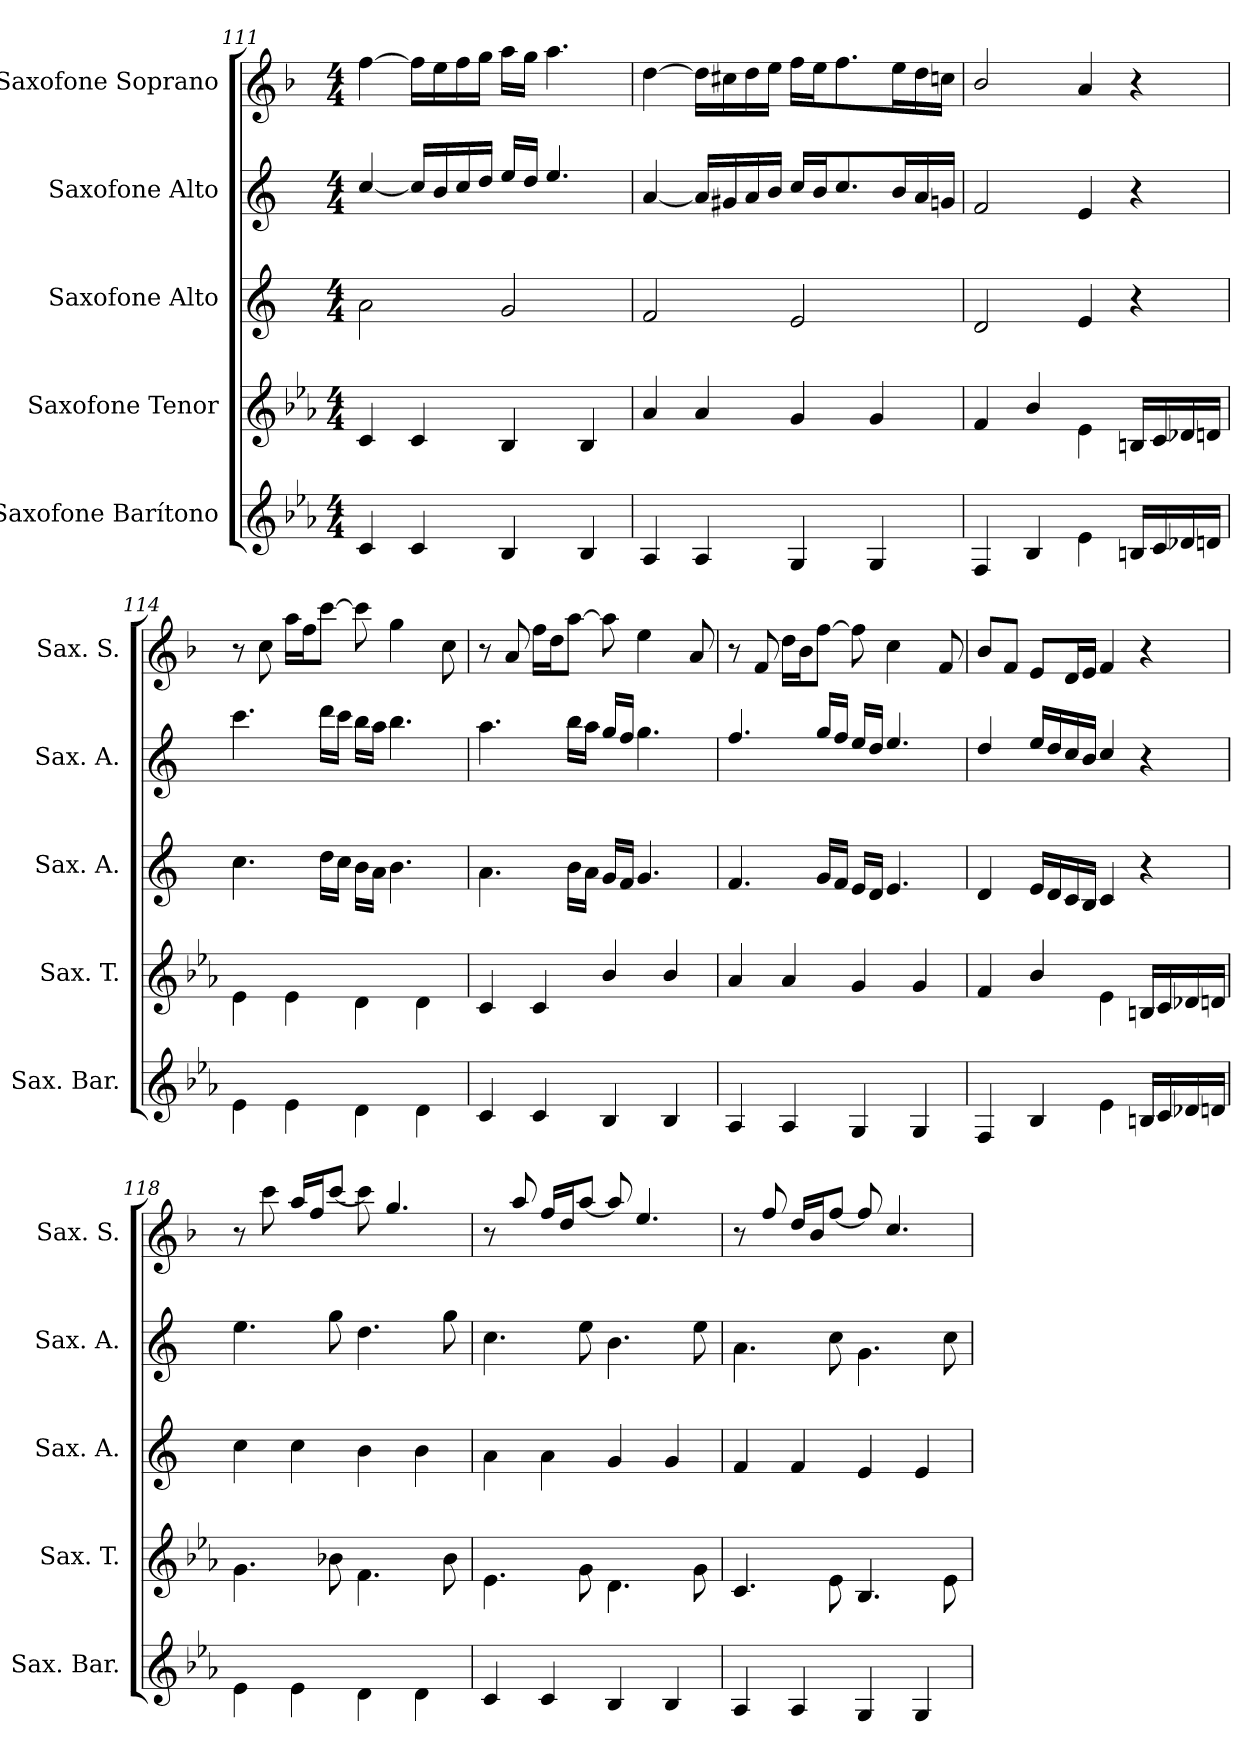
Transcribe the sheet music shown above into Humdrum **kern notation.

**kern	**kern	**kern	**kern	**kern
*part5	*part4	*part3	*part2	*part1
*staff5	*staff4	*staff3	*staff2	*staff1
*I"Saxofone Barítono	*I"Saxofone Tenor	*I"Saxofone Alto	*I"Saxofone Alto	*I"Saxofone Soprano
*I'Sax. Bar.	*I'Sax. T.	*I'Sax. A.	*I'Sax. A.	*I'Sax. S.
*clefG2	*clefG2	*clefG2	*clefG2	*clefG2
*ITrd12c21	*ITrd8c14	*ITrd5c9	*ITrd5c9	*ITrd1c2
*k[b-e-a-]	*k[b-e-a-]	*k[b-e-a-]	*k[b-e-a-]	*k[b-e-a-]
*M4/4	*M4/4	*M4/4	*M4/4	*M4/4
=111	=111	=111	=111	=111
4C/	4C/	2c\	[4e-/	[4ee-\
4C/	4C/	.	16e-/LL]	16ee-\LL]
.	.	.	16d/	16dd\
.	.	.	16e-/	16ee-\
.	.	.	16f/JJ	16ff\JJ
4BB-/	4BB-/	2B-/	16g/LL	16gg\LL
.	.	.	16f/JJ	16ff\JJ
.	.	.	4.g/	4.gg\
4BB-/	4BB-/	.	.	.
!!LO:LB:g=z
=112	=112	=112	=112	=112
4AA-/	4A-/	2A-/	[4c/	[4cc\
4AA-/	4A-/	.	16c/LL]	16cc\LL]
.	.	.	16Bn/	16bn\
.	.	.	16c/	16cc\
.	.	.	16d/JJ	16dd\JJ
4GG/	4G/	2G/	16e-/LL	16ee-\LL
.	.	.	16d/J	16dd\J
.	.	.	8.e-/	8.ee-\
4GG/	4G/	.	.	.
.	.	.	16d/L	16dd\L
.	.	.	16c/	16cc\
.	.	.	16B-X/JJ	16b-X\JJ
=113	=113	=113	=113	=113
4FF/	4F/	2F/	2A-/	2a-/
4BB-/	4B-/	.	.	.
4E-\	4E-\	4G/	4G/	4g/
16BBn/LL	16BBn/LL	4r	4r	4r
16C/	16C/	.	.	.
16D-X/	16D-X/	.	.	.
16Dn/JJ	16Dn/JJ	.	.	.
=114	=114	=114	=114	=114
4E-\	4E-\	4.e-\	4.ee-\	8r
.	.	.	.	8b-\
4E-\	4E-\	.	.	16gg\LL
.	.	.	.	16ee-\J
.	.	16f\LL	16ff\LL	[8bb-\J
.	.	16e-\JJ	16ee-\JJ	.
4D\	4D\	16d\LL	16dd\LL	8bb-\]
.	.	16c\JJ	16cc\JJ	.
.	.	4.d\	4.dd\	4ff\
4D\	4D\	.	.	.
.	.	.	.	8b-\
!!LO:PB:g=z
=115	=115	=115	=115	=115
4C/	4C/	4.c\	4.cc\	8r
.	.	.	.	8g/
4C/	4C/	.	.	16ee-\LL
.	.	.	.	16cc\J
.	.	16d\LL	16dd\LL	[8gg\J
.	.	16c\JJ	16cc\JJ	.
4BB-/	4B-/	16B-/LL	16b-/LL	8gg\]
.	.	16A-/JJ	16a-/JJ	.
.	.	4.B-/	4.b-\	4dd\
4BB-/	4B-/	.	.	.
.	.	.	.	8g/
=116	=116	=116	=116	=116
4AA-/	4A-/	4.A-/	4.a-/	8r
.	.	.	.	8e-/
4AA-/	4A-/	.	.	16cc\LL
.	.	.	.	16a-\J
.	.	16B-/LL	16b-/LL	[8ee-\J
.	.	16A-/JJ	16a-/JJ	.
4GG/	4G/	16G/LL	16g/LL	8ee-\]
.	.	16F/JJ	16f/JJ	.
.	.	4.G/	4.g/	4b-\
4GG/	4G/	.	.	.
.	.	.	.	8e-/
=117	=117	=117	=117	=117
4FF/	4F/	4F/	4f/	8a-/L
.	.	.	.	8e-/J
4BB-/	4B-/	16G/LL	16g/LL	8d/L
.	.	16F/	16f/	.
.	.	16E-/	16e-/	16c/L
.	.	16D/JJ	16d/JJ	16d/JJ
4E-\	4E-\	4E-/	4e-/	4e-/
16BBn/LL	16BBn/LL	4r	4r	4r
16C/	16C/	.	.	.
16D-X/	16D-X/	.	.	.
16Dn/JJ	16Dn/JJ	.	.	.
!!LO:LB:g=z
=118	=118	=118	=118	=118
4E-\	4.G\	4e-\	4.g\	8r
.	.	.	.	8bb-\
4E-\	.	4e-\	.	16gg/LL
.	.	.	.	16ee-/J
.	8B-X\	.	8b-\	[8bb-/J
4D\	4.F\	4d\	4.f\	8bb-\]
.	.	.	.	4.ff/
4D\	.	4d\	.	.
.	8B-\	.	8b-\	.
=119	=119	=119	=119	=119
4C/	4.E-\	4c\	4.e-\	8r
.	.	.	.	8gg/
4C/	.	4c\	.	16ee-/LL
.	.	.	.	16cc/J
.	8G\	.	8g\	[8gg/J
4BB-/	4.D\	4B-/	4.d\	8gg/]
.	.	.	.	4.dd/
4BB-/	.	4B-/	.	.
.	8G\	.	8g\	.
=120	=120	=120	=120	=120
4AA-/	4.C/	4A-/	4.c\	8r
.	.	.	.	8ee-/
4AA-/	.	4A-/	.	16cc/LL
.	.	.	.	16a-/J
.	8E-\	.	8e-\	[8ee-/J
4GG/	4.BB-/	4G/	4.B-\	8ee-/]
.	.	.	.	4.b-/
4GG/	.	4G/	.	.
.	8E-\	.	8e-\	.
=	=	=	=	=
*-	*-	*-	*-	*-
